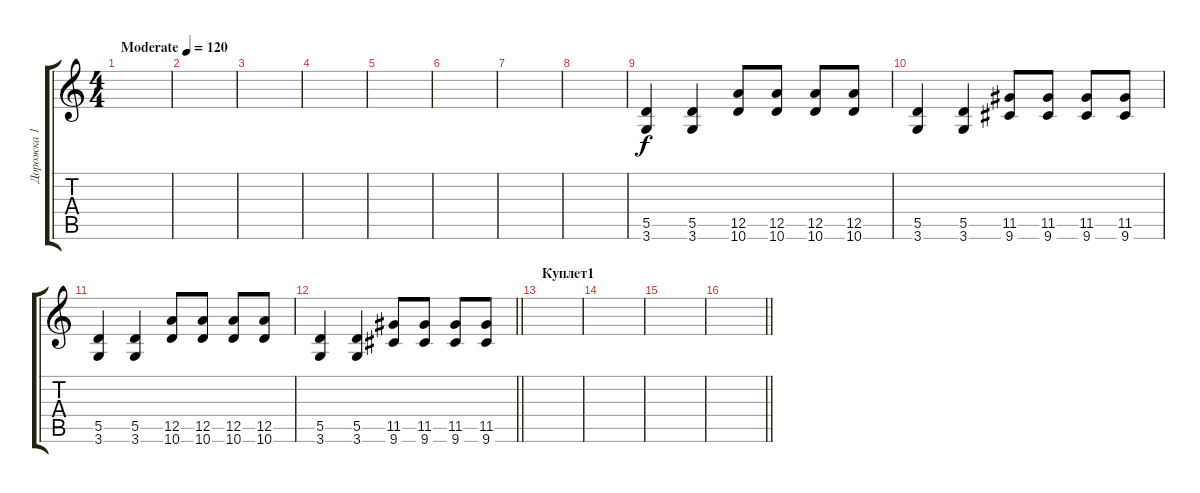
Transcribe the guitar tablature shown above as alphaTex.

\track ("Дорожка 1" "Дорожка 1") {instrument overdrivenguitar}
\staff {score tabs}
\tuning (E4 B3 G3 D3 A2 E2) {hide}
\ts (4 4)
\tempo (120 "Moderate")
\clef g2
\ks c
|
|
|
|
|
|
|
|
(5.5 3.6).4 (5.5 3.6).4 (12.5 10.6).8 (12.5 10.6).8 (12.5 10.6).8 (12.5 10.6).8 |
(5.5 3.6).4 (5.5 3.6).4 (11.5 9.6).8 (11.5 9.6).8 (11.5 9.6).8 (11.5 9.6).8 |
(5.5 3.6).4 (5.5 3.6).4 (12.5 10.6).8 (12.5 10.6).8 (12.5 10.6).8 (12.5 10.6).8 |
\barLineRight lightlight
(5.5 3.6).4 (5.5 3.6).4 (11.5 9.6).8 (11.5 9.6).8 (11.5 9.6).8 (11.5 9.6).8 |
\section ("" "Куплет1")
|
|
|
\barLineRight lightlight
